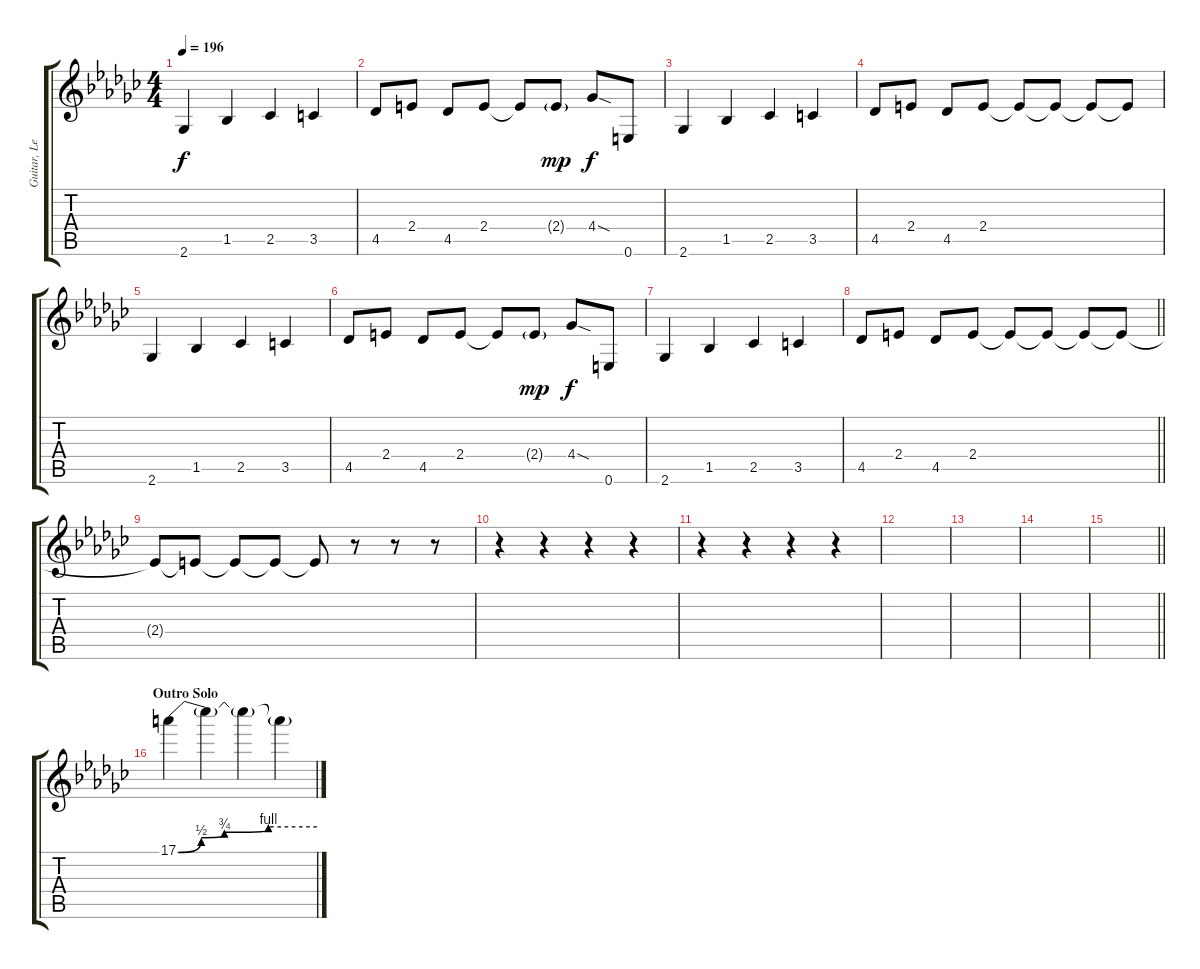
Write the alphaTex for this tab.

\track ("Guitar, Lead" "Guitar, Le") {instrument distortionguitar}
\staff {score tabs}
\tuning (E4 B3 G3 D3 A2 E2) {hide}
\ts (4 4)
\tempo 196
\clef g2
\ks gb
2.6.4{dy f} 1.5.4 2.5.4 3.5.4 |
4.5.8 2.4.8 4.5.8 2.4.8 2.4{t}.8 2.4{g}.8{dy mp} 4.4{sod}.8{dy f} 0.6.8 |
2.6.4 1.5.4 2.5.4 3.5.4 |
4.5.8 2.4.8 4.5.8 2.4.8 2.4{t}.8 2.4{t}.8 2.4{t}.8 2.4{t}.8 |
2.6.4 1.5.4 2.5.4 3.5.4 |
4.5.8 2.4.8 4.5.8 2.4.8 2.4{t}.8 2.4{g}.8{dy mp} 4.4{sod}.8{dy f} 0.6.8 |
2.6.4 1.5.4 2.5.4 3.5.4 |
\barLineRight lightlight
4.5.8 2.4.8 4.5.8 2.4.8 2.4{t}.8 2.4{t}.8 2.4{t}.8 2.4{t}.8 |
2.4{t}.8 2.4{t}.8 2.4{t}.8 2.4{t}.8 2.4{t}.8 r.8 r.8 r.8 |
r.4 r.4 r.4 r.4 |
r.4 r.4 r.4 r.4 |
|
|
|
\barLineRight lightlight
|
\section ("" "Outro Solo")
17.1{be (custom 0 0 10 2 20 3 39 4 60 4)}.4 17.1{t}.4 17.1{t}.4 17.1{t}.4
